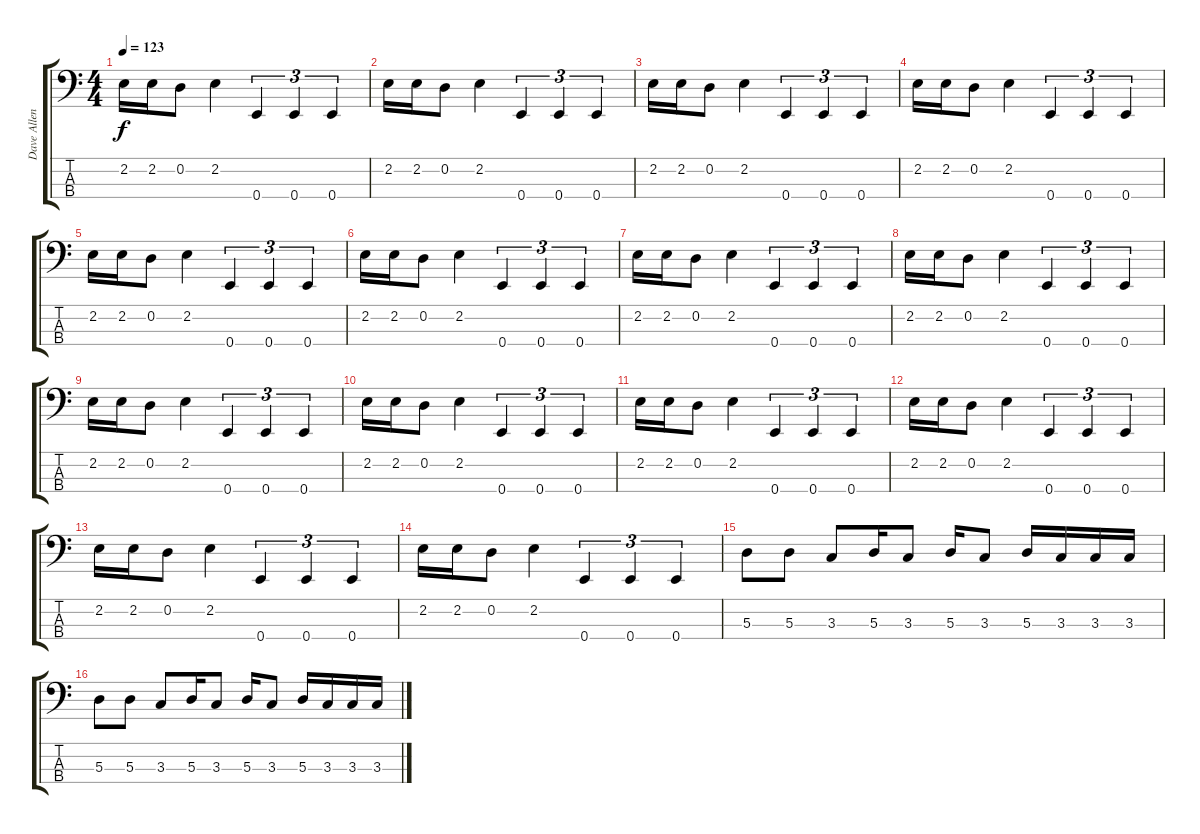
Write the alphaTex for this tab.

\track ("Dave Allen" "Dave Allen") {instrument electricbassfinger}
\staff {score tabs}
\tuning (G2 D2 A1 E1) {hide}
\ts (4 4)
\tempo 123
\clef f4
\ks c
2.2.16{dy f} 2.2.16 0.2.8 2.2.4 0.4.4{tu (3 2)} 0.4.4{tu (3 2)} 0.4.4{tu (3 2)} |
2.2.16 2.2.16 0.2.8 2.2.4 0.4.4{tu (3 2)} 0.4.4{tu (3 2)} 0.4.4{tu (3 2)} |
2.2.16 2.2.16 0.2.8 2.2.4 0.4.4{tu (3 2)} 0.4.4{tu (3 2)} 0.4.4{tu (3 2)} |
2.2.16 2.2.16 0.2.8 2.2.4 0.4.4{tu (3 2)} 0.4.4{tu (3 2)} 0.4.4{tu (3 2)} |
2.2.16 2.2.16 0.2.8 2.2.4 0.4.4{tu (3 2)} 0.4.4{tu (3 2)} 0.4.4{tu (3 2)} |
2.2.16 2.2.16 0.2.8 2.2.4 0.4.4{tu (3 2)} 0.4.4{tu (3 2)} 0.4.4{tu (3 2)} |
2.2.16 2.2.16 0.2.8 2.2.4 0.4.4{tu (3 2)} 0.4.4{tu (3 2)} 0.4.4{tu (3 2)} |
2.2.16 2.2.16 0.2.8 2.2.4 0.4.4{tu (3 2)} 0.4.4{tu (3 2)} 0.4.4{tu (3 2)} |
2.2.16 2.2.16 0.2.8 2.2.4 0.4.4{tu (3 2)} 0.4.4{tu (3 2)} 0.4.4{tu (3 2)} |
2.2.16 2.2.16 0.2.8 2.2.4 0.4.4{tu (3 2)} 0.4.4{tu (3 2)} 0.4.4{tu (3 2)} |
2.2.16 2.2.16 0.2.8 2.2.4 0.4.4{tu (3 2)} 0.4.4{tu (3 2)} 0.4.4{tu (3 2)} |
2.2.16 2.2.16 0.2.8 2.2.4 0.4.4{tu (3 2)} 0.4.4{tu (3 2)} 0.4.4{tu (3 2)} |
2.2.16 2.2.16 0.2.8 2.2.4 0.4.4{tu (3 2)} 0.4.4{tu (3 2)} 0.4.4{tu (3 2)} |
2.2.16 2.2.16 0.2.8 2.2.4 0.4.4{tu (3 2)} 0.4.4{tu (3 2)} 0.4.4{tu (3 2)} |
5.3.8 5.3.8 3.3.8 5.3.16 3.3.8 5.3.16 3.3.8 5.3.16 3.3.16 3.3.16 3.3.16 |
5.3.8 5.3.8 3.3.8 5.3.16 3.3.8 5.3.16 3.3.8 5.3.16 3.3.16 3.3.16 3.3.16
